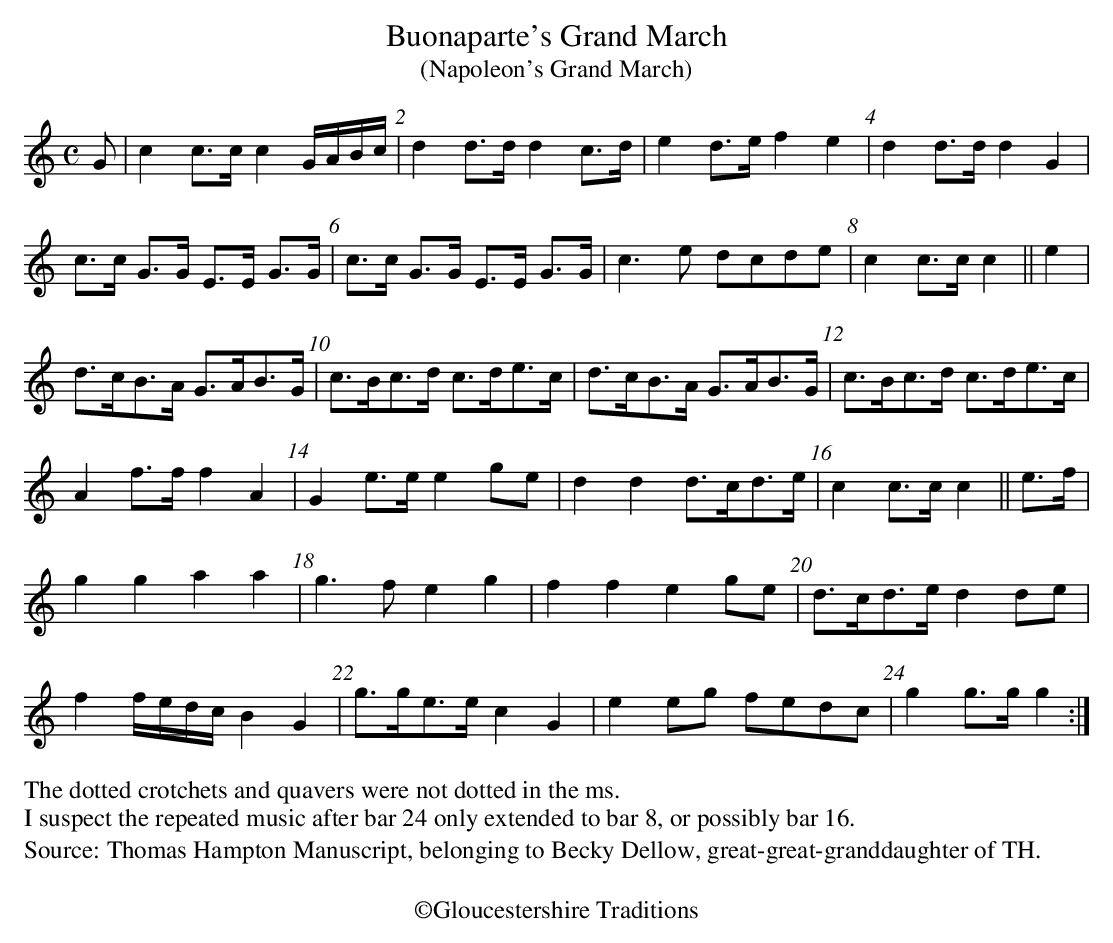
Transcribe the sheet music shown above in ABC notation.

X:1
T:Buonaparte's Grand March
T:(Napoleon's Grand March)
M:C
L:1/8
K:C
G|c2c>cc2G/A/B/c/ | d2d>dd2c>d | e2d>ef2e2 |d2d>dd2G2 |
c>c G>G E>E G>G |  c>c G>G E>E G>G | c3e dcde | c2 c>cc2|| e2|
d>cB>A G>AB>G | c>Bc>d c>de>c | d>cB>A G>AB>G | c>Bc>d c>de>c |
A2f>ff2A2 | G2e>ee2ge | d2d2d>cd>e | c2c>cc2||e>f |
g2g2a2a2 | g3fe2g2 | f2f2e2ge | d>cd>e d2de |
f2f/e/d/c/ B2G2 | g>ge>e c2G2 | e2eg fedc | g2g>gg2:|
